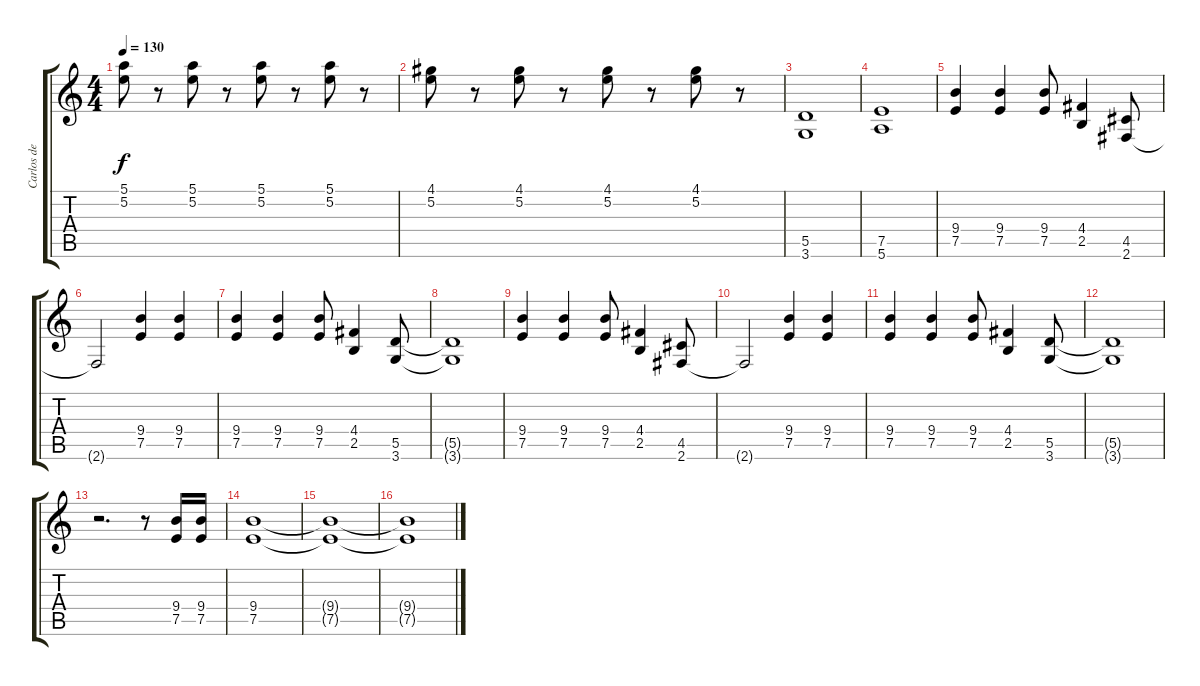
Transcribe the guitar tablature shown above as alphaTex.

\track ("Carlos de Castro" "Carlos de ") {instrument distortionguitar}
\staff {score tabs}
\tuning (E4 B3 G3 D3 A2 E2) {hide}
\ts (4 4)
\tempo 130
\clef g2
\ks c
(5.1 5.2).8{dy f} r.8 (5.1 5.2).8 r.8 (5.1 5.2).8 r.8 (5.1 5.2).8 r.8 |
(4.1 5.2).8 r.8 (4.1 5.2).8 r.8 (4.1 5.2).8 r.8 (4.1 5.2).8 r.8 |
(5.5 3.6).1 |
(7.5 5.6).1 |
(9.4 7.5).4 (9.4 7.5).4 (9.4 7.5).8 (4.4 2.5).4 (4.5 2.6).8 |
2.6{t}.2 (9.4 7.5).4 (9.4 7.5).4 |
(9.4 7.5).4 (9.4 7.5).4 (9.4 7.5).8 (4.4 2.5).4 (5.5 3.6).8 |
(5.5{t} 3.6{t}).1 |
(9.4 7.5).4 (9.4 7.5).4 (9.4 7.5).8 (4.4 2.5).4 (4.5 2.6).8 |
2.6{t}.2 (9.4 7.5).4 (9.4 7.5).4 |
(9.4 7.5).4 (9.4 7.5).4 (9.4 7.5).8 (4.4 2.5).4 (5.5 3.6).8 |
(5.5{t} 3.6{t}).1 |
r.2{d} r.8 (9.4 7.5).16 (9.4 7.5).16 |
(9.4 7.5).1 |
(9.4{t} 7.5{t}).1 |
(9.4{t} 7.5{t}).1
